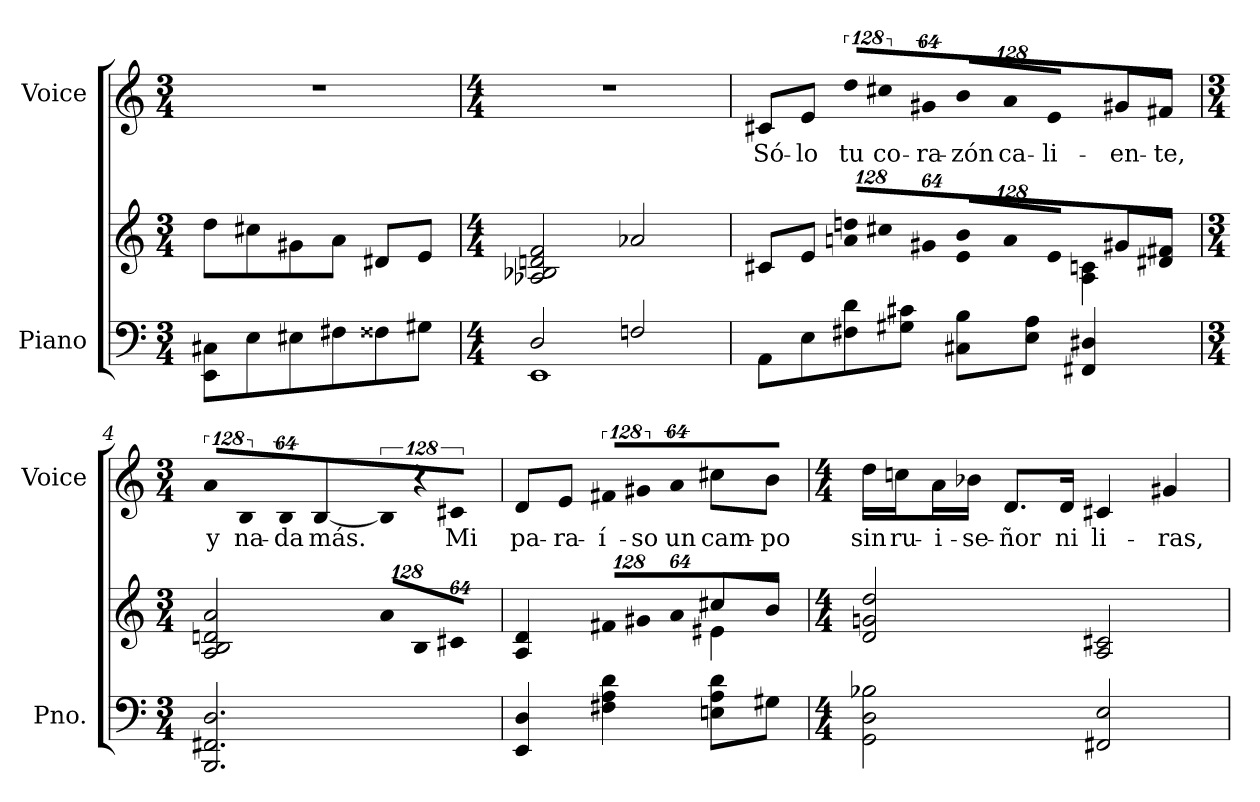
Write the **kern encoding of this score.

**kern	**kern	**kern	**text
*part2	*part2	*part1	*part1
*staff3	*staff2	*staff1	*staff1
*I"Piano	*	*I"Voice	*
*I'Pno.	*	*I'Voice	*
!!LO:PB:g=z
*clefF4	*clefG2	*clefG2	*
*k[]	*k[]	*k[]	*
*M3/4	*M3/4	*M3/4	*
=1	=1	=1	=1
!	!	!LO:N:vis=1	!
8EEi\ 8C#XiL	8ddi\L	2.r	.
8Ei\	8cc#Xi\	.	.
8E#Xi\	8g#Xi\	.	.
8F#Xi\	8ai\J	.	.
8F##Xi\	8d#Xi/L	.	.
8G#Xi\J	8ei/J	.	.
=2	=2	=2	=2
*M4/4	*M4/4	*M4/4	*
*^	*	*	*
2Di/	1EEi	2A-Xi/ 2B-Xi 2dni 2fi	1r	.
2Fni/	.	2a-Xi/	.	.
*v	*v	*	*	*
!!LO:LB:g=z
=3	=3	=3	=3
*	*^	*	*
!	!	!	!	!LO:LY:b:color=#000000
8AAi\L	8c#Xi/L	2.ryy	8c#Xi/L	Só-
!	!	!	!	!LO:LY:b:color=#000000
8Ei\	8ei/J	.	8ei/J	-lo
*	*Xbrackettup	*	*	*
!	!LO:N:vis=8	!	!LO:N:vis=8	!
!	!	!	!	!LO:LY:b:color=#000000
8F#Xi\ 8di	1024%85ani\ 1024%85ddniL	.	1024%85ddi\L	tu
!	!LO:N:vis=8	!	!LO:N:vis=8	!
!	!	!	!	!LO:LY:b:color=#000000
.	1024%85cc#Xi\	.	1024%85cc#Xi\	co-
8G#Xi\ 8c#XiJ	.	.	.	.
!	!LO:N:vis=8	!	!LO:N:vis=8	!
!	!	!	!	!LO:LY:b:color=#000000
.	512%43g#Xi\J	.	512%43g#Xi\J	-ra-
!	!LO:N:vis=8	!	!LO:N:vis=8	!
!	!	!	!	!LO:LY:b:color=#000000
8C#Xi\ 8BiL	1024%85ei/ 1024%85biL	.	1024%85bi/L	-zón
!	!LO:N:vis=8	!	!LO:N:vis=8	!
!	!	!	!	!LO:LY:b:color=#000000
.	1024%85ai/	.	1024%85ai/	ca-
8Ei\ 8AiJ	.	.	.	.
!	!LO:N:vis=8	!	!LO:N:vis=8	!
!	!	!	!	!LO:LY:b:color=#000000
.	512%43ei/J	.	512%43ei/J	-li-
!	!	!	!	!LO:LY:b:color=#000000
4FF#Xi/ 4D#Xi	8g#Xi/L	4Ai\ 4cni	8g#Xi/L	-en-
!	!	!	!	!LO:LY:b:color=#000000
.	8d#Xi/ 8f#XiJ	.	8f#Xi/J	-te,
*	*v	*v	*	*
=4	=4	=4	=4
*M3/4	*M3/4	*M3/4	*
!	!	!LO:N:vis=8	!
!	!	!	!LO:LY:b:color=#000000
2.BBBi/ 2.FF#Xi 2.Di	2Ai/ 2Bi 2dni 2ai	1024%85ai/L	y
!	!	!LO:N:vis=8	!
!	!	!	!LO:LY:b:color=#000000
.	.	1024%85Bi/	na-
!	!	!LO:N:vis=8	!
!	!	!	!LO:LY:b:color=#000000
.	.	512%43Bi/J	-da
!	!	!	!LO:LY:b:color=#000000
.	.	[<4Bi/	más.
!	!LO:N:vis=8	!LO:N:vis=8	!
.	1024%85ai/L	1024%85Bi/]	.
!	!LO:N:vis=8	!LO:N:vis=8	!
.	1024%85Bi/	1024%85r	.
!	!LO:N:vis=8	!LO:N:vis=8	!
!	!	!	!LO:LY:b:color=#000000
.	512%43c#Xi/J	512%43c#Xi/	Mi
!!LO:LB:g=z
=5	=5	=5	=5
*	*^	*	*
!	!	!	!	!LO:LY:b:color=#000000
4EEi/ 4Di	4Ai/ 4di	2ryy	8di/L	pa-
!	!	!	!	!LO:LY:b:color=#000000
.	.	.	8ei/J	-ra-
!	!LO:N:vis=8	!	!LO:N:vis=8	!
!	!	!	!	!LO:LY:b:color=#000000
4F#Xi\ 4Ai 4di	1024%85f#Xi/L	.	1024%85f#Xi/L	-í-
!	!LO:N:vis=8	!	!LO:N:vis=8	!
!	!	!	!	!LO:LY:b:color=#000000
.	1024%85g#Xi/	.	1024%85g#Xi/	-so
!	!LO:N:vis=8	!	!LO:N:vis=8	!
!	!	!	!	!LO:LY:b:color=#000000
.	512%43ai/J	.	512%43ai/J	un
!	!	!	!	!LO:LY:b:color=#000000
8Eni\ 8Ai 8diL	8cc#Xi/L	4e#Xi\	8cc#Xi\L	cam-
!	!	!	!	!LO:LY:b:color=#000000
8G#Xi\J	8bi/J	.	8bi\J	-po
*	*v	*v	*	*
=6	=6	=6	=6
*M4/4	*M4/4	*M4/4	*
!	!	!	!LO:LY:b:color=#000000
2GGi\ 2Di 2B-Xi	2di/ 2gni 2ddi	16ddi\LL	sin
!	!	!	!LO:LY:b:color=#000000
.	.	16ccni\J	ru-
!	!	!	!LO:LY:b:color=#000000
.	.	16ai\L	-i-
!	!	!	!LO:LY:b:color=#000000
.	.	16b-Xi\JJ	-se-
!	!	!	!LO:LY:b:color=#000000
.	.	8.di/L	-ñor
!	!	!	!LO:LY:b:color=#000000
.	.	16di/Jk	ni
!	!	!	!LO:LY:b:color=#000000
2FF#Xi/ 2Ei	2Ai/ 2c#Xi	4c#Xi/	li-
!	!	!	!LO:LY:b:color=#000000
.	.	4g#Xi/	-ras,
=	=	=	=
*-	*-	*-	*-
